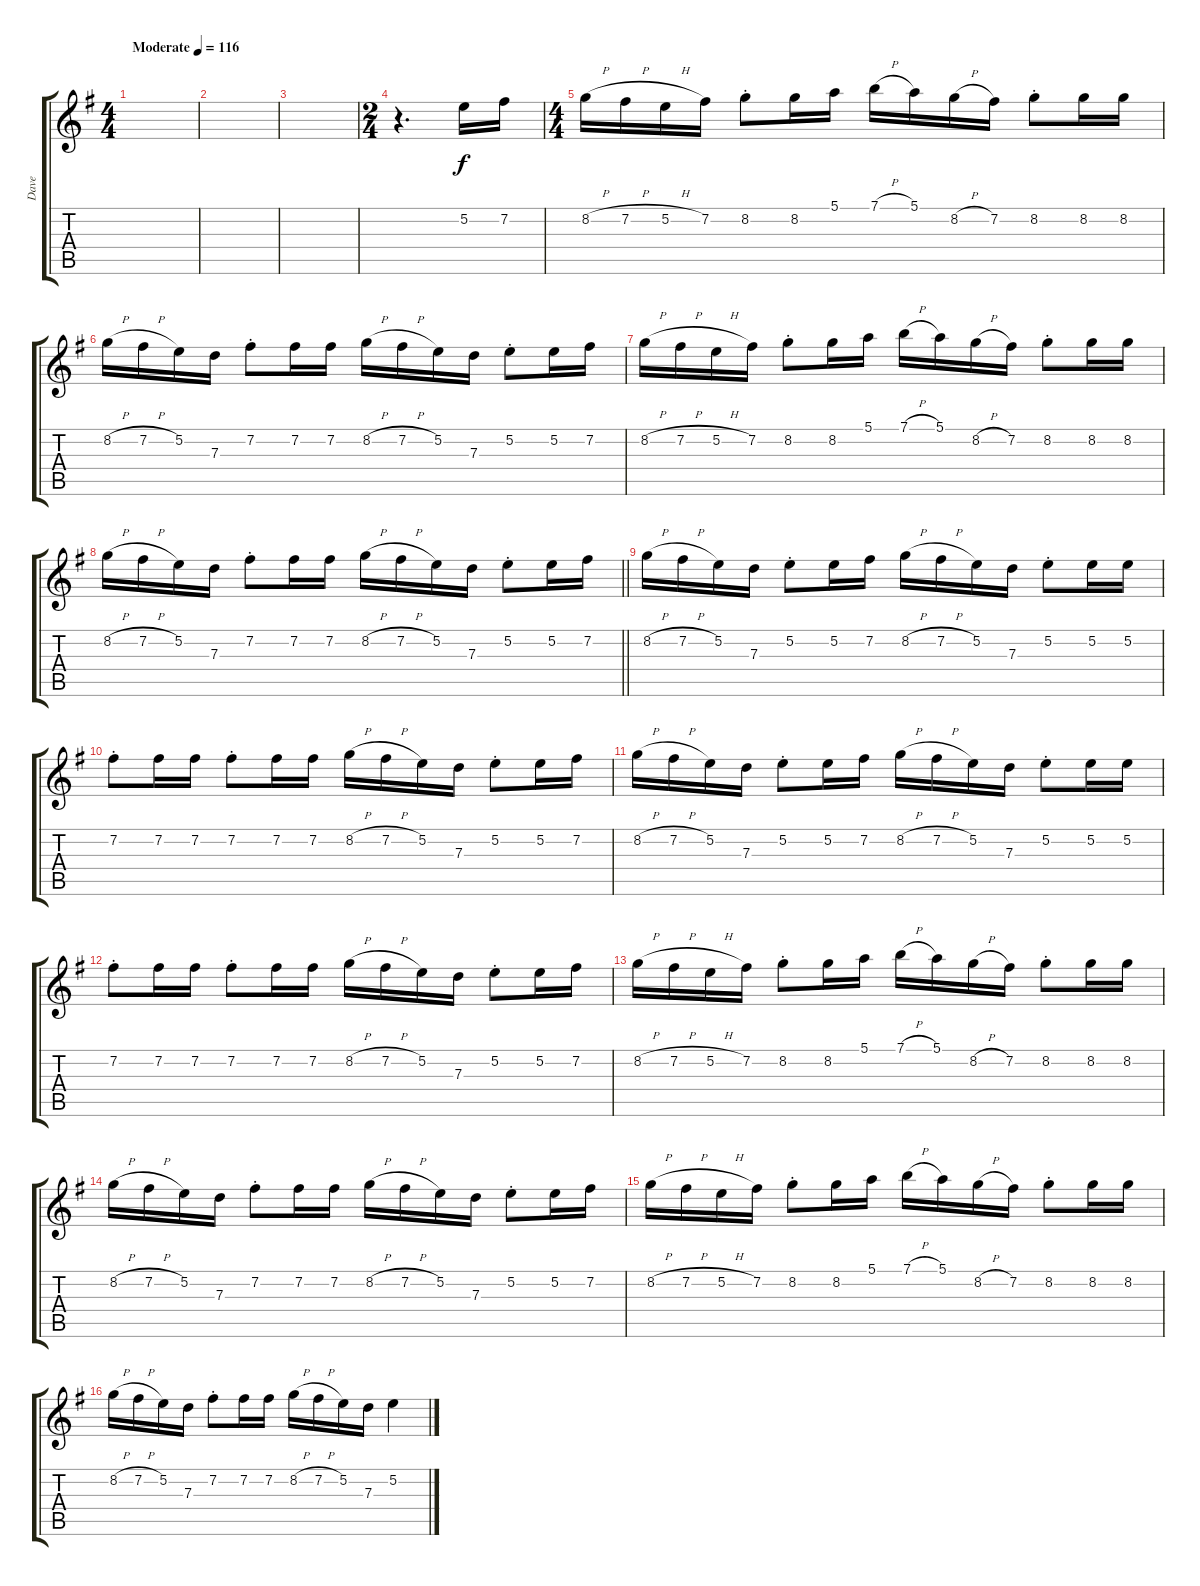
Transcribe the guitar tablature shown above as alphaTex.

\track ("Dave" "Dave") {instrument overdrivenguitar}
\staff {score tabs}
\tuning (E4 B3 G3 D3 A2 E2) {hide}
\ts (4 4)
\section ("" "")
\tempo (116 "Moderate")
\clef g2
\ks eminor
|
|
|
\ts (2 4)
r.4{d} 5.2.16 7.2.16 |
\ts (4 4)
8.2{h}.16 7.2{h}.16 5.2{h}.16 7.2.16 8.2{st}.8 8.2.16 5.1.16 7.1{h}.16 5.1.16 8.2{h}.16 7.2.16 8.2{st}.8 8.2.16 8.2.16 |
8.2{h}.16 7.2{h}.16 5.2.16 7.3.16 7.2{st}.8 7.2.16 7.2.16 8.2{h}.16 7.2{h}.16 5.2.16 7.3.16 5.2{st}.8 5.2.16 7.2.16 |
8.2{h}.16 7.2{h}.16 5.2{h}.16 7.2.16 8.2{st}.8 8.2.16 5.1.16 7.1{h}.16 5.1.16 8.2{h}.16 7.2.16 8.2{st}.8 8.2.16 8.2.16 |
\barLineRight lightlight
8.2{h}.16 7.2{h}.16 5.2.16 7.3.16 7.2{st}.8 7.2.16 7.2.16 8.2{h}.16 7.2{h}.16 5.2.16 7.3.16 5.2{st}.8 5.2.16 7.2.16 |
\section ("" "")
8.2{h}.16 7.2{h}.16 5.2.16 7.3.16 5.2{st}.8 5.2.16 7.2.16 8.2{h}.16 7.2{h}.16 5.2.16 7.3.16 5.2{st}.8 5.2.16 5.2.16 |
7.2{st}.8 7.2.16 7.2.16 7.2{st}.8 7.2.16 7.2.16 8.2{h}.16 7.2{h}.16 5.2.16 7.3.16 5.2{st}.8 5.2.16 7.2.16 |
8.2{h}.16 7.2{h}.16 5.2.16 7.3.16 5.2{st}.8 5.2.16 7.2.16 8.2{h}.16 7.2{h}.16 5.2.16 7.3.16 5.2{st}.8 5.2.16 5.2.16 |
7.2{st}.8 7.2.16 7.2.16 7.2{st}.8 7.2.16 7.2.16 8.2{h}.16 7.2{h}.16 5.2.16 7.3.16 5.2{st}.8 5.2.16 7.2.16 |
8.2{h}.16 7.2{h}.16 5.2{h}.16 7.2.16 8.2{st}.8 8.2.16 5.1.16 7.1{h}.16 5.1.16 8.2{h}.16 7.2.16 8.2{st}.8 8.2.16 8.2.16 |
8.2{h}.16 7.2{h}.16 5.2.16 7.3.16 7.2{st}.8 7.2.16 7.2.16 8.2{h}.16 7.2{h}.16 5.2.16 7.3.16 5.2{st}.8 5.2.16 7.2.16 |
8.2{h}.16 7.2{h}.16 5.2{h}.16 7.2.16 8.2{st}.8 8.2.16 5.1.16 7.1{h}.16 5.1.16 8.2{h}.16 7.2.16 8.2{st}.8 8.2.16 8.2.16 |
8.2{h}.16 7.2{h}.16 5.2.16 7.3.16 7.2{st}.8 7.2.16 7.2.16 8.2{h}.16 7.2{h}.16 5.2.16 7.3.16 5.2.4
